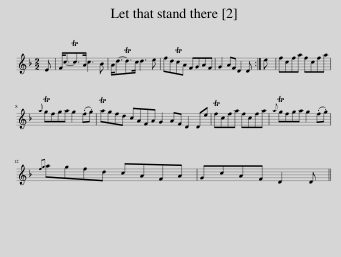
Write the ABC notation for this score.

X:1
L:1/8
M:2/2
I:linebreak $
K:F
V:1 treble
V:1
 E | F<c-Tc>A c3 B | A<d-Td>c d3 e | fdTcA FGAF | G2 AF D2 D :| %5
 e | fcfa fcfa |${a} Tgfga g2 (.f.g) | Tagfd cAFA G2 AF D2 De | Tfcfa fcfa | %10
{a} Tgfga g2 (.f.g) |${fg} agfd cAFA | GcAF D2 D || %13
